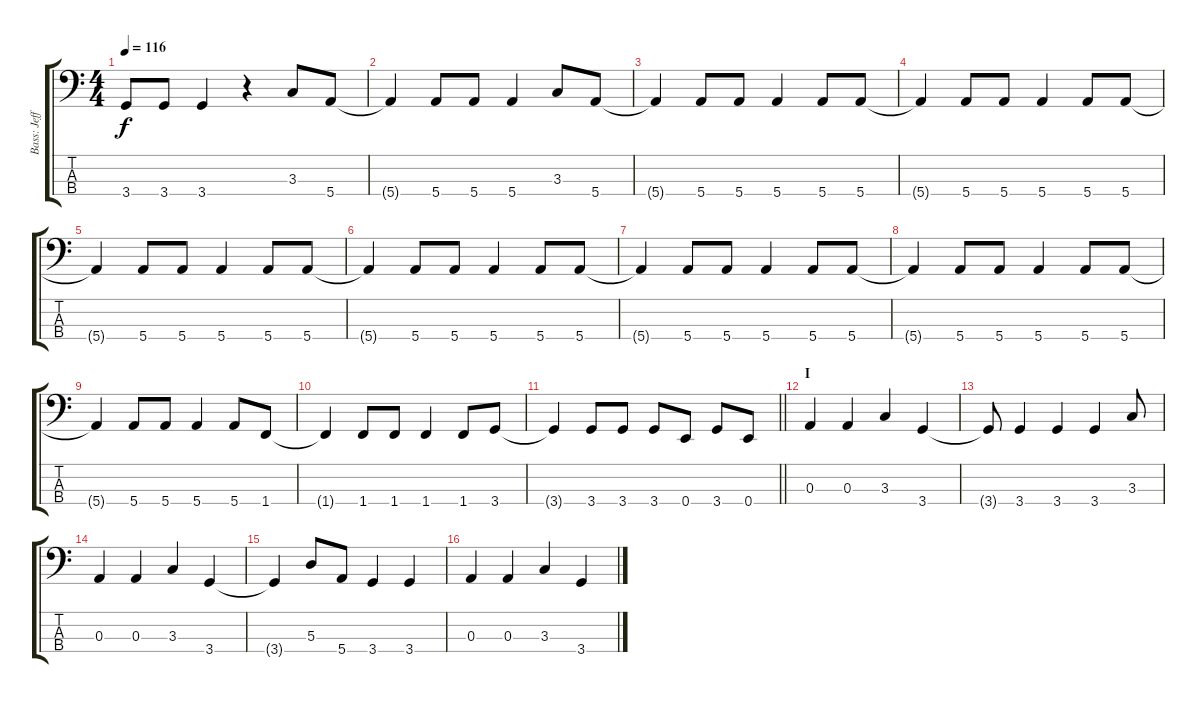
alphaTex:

\track ("Bass: Jeff" "Bass: Jeff") {instrument electricbassfinger}
\staff {score tabs}
\tuning (G2 D2 A1 E1) {hide}
\ts (4 4)
\tempo 116
\clef f4
\ks c
3.4{t}.8{dy f} 3.4.8 3.4.4 r.4 3.3.8 5.4.8 |
5.4{t}.4 5.4.8 5.4.8 5.4.4 3.3.8 5.4.8 |
5.4{t}.4 5.4.8 5.4.8 5.4.4 5.4.8 5.4.8 |
5.4{t}.4 5.4.8 5.4.8 5.4.4 5.4.8 5.4.8 |
5.4{t}.4 5.4.8 5.4.8 5.4.4 5.4.8 5.4.8 |
5.4{t}.4 5.4.8 5.4.8 5.4.4 5.4.8 5.4.8 |
5.4{t}.4 5.4.8 5.4.8 5.4.4 5.4.8 5.4.8 |
5.4{t}.4 5.4.8 5.4.8 5.4.4 5.4.8 5.4.8 |
5.4{t}.4 5.4.8 5.4.8 5.4.4 5.4.8 1.4.8 |
1.4{t}.4 1.4.8 1.4.8 1.4.4 1.4.8 3.4.8 |
\barLineRight lightlight
3.4{t}.4 3.4.8 3.4.8 3.4.8 0.4.8 3.4.8 0.4.8 |
\section ("" "I")
0.3.4 0.3.4 3.3.4 3.4.4 |
3.4{t}.8 3.4.4 3.4.4 3.4.4 3.3.8 |
0.3.4 0.3.4 3.3.4 3.4.4 |
3.4{t}.4 5.3.8 5.4.8 3.4.4 3.4.4 |
0.3.4 0.3.4 3.3.4 3.4.4
